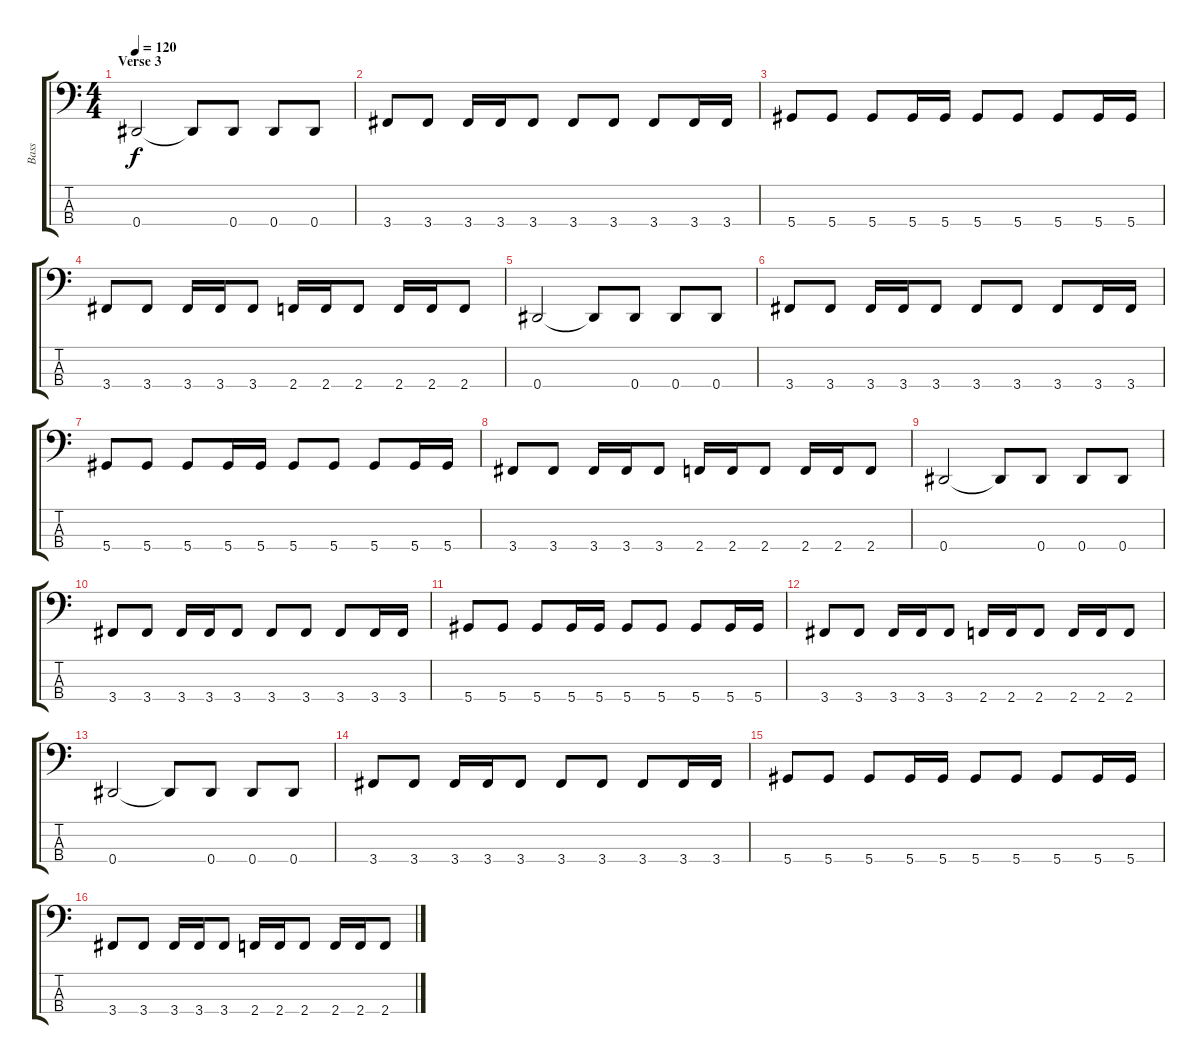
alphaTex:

\track ("Bass" "Bass") {instrument electricbassfinger}
\staff {score tabs}
\tuning (Gb2 Db2 Ab1 Eb1) {hide}
\ts (4 4)
\section ("" "Verse 3")
\tempo 120
\clef f4
\ks c
0.4.2{dy f} 0.4{t}.8 0.4.8 0.4.8 0.4.8 |
3.4.8 3.4.8 3.4.16 3.4.16 3.4.8 3.4.8 3.4.8 3.4.8 3.4.16 3.4.16 |
5.4.8 5.4.8 5.4.8 5.4.16 5.4.16 5.4.8 5.4.8 5.4.8 5.4.16 5.4.16 |
3.4.8 3.4.8 3.4.16 3.4.16 3.4.8 2.4.16 2.4.16 2.4.8 2.4.16 2.4.16 2.4.8 |
0.4.2 0.4{t}.8 0.4.8 0.4.8 0.4.8 |
3.4.8 3.4.8 3.4.16 3.4.16 3.4.8 3.4.8 3.4.8 3.4.8 3.4.16 3.4.16 |
5.4.8 5.4.8 5.4.8 5.4.16 5.4.16 5.4.8 5.4.8 5.4.8 5.4.16 5.4.16 |
3.4.8 3.4.8 3.4.16 3.4.16 3.4.8 2.4.16 2.4.16 2.4.8 2.4.16 2.4.16 2.4.8 |
0.4.2 0.4{t}.8 0.4.8 0.4.8 0.4.8 |
3.4.8 3.4.8 3.4.16 3.4.16 3.4.8 3.4.8 3.4.8 3.4.8 3.4.16 3.4.16 |
5.4.8 5.4.8 5.4.8 5.4.16 5.4.16 5.4.8 5.4.8 5.4.8 5.4.16 5.4.16 |
3.4.8 3.4.8 3.4.16 3.4.16 3.4.8 2.4.16 2.4.16 2.4.8 2.4.16 2.4.16 2.4.8 |
0.4.2 0.4{t}.8 0.4.8 0.4.8 0.4.8 |
3.4.8 3.4.8 3.4.16 3.4.16 3.4.8 3.4.8 3.4.8 3.4.8 3.4.16 3.4.16 |
5.4.8 5.4.8 5.4.8 5.4.16 5.4.16 5.4.8 5.4.8 5.4.8 5.4.16 5.4.16 |
3.4.8 3.4.8 3.4.16 3.4.16 3.4.8 2.4.16 2.4.16 2.4.8 2.4.16 2.4.16 2.4.8
